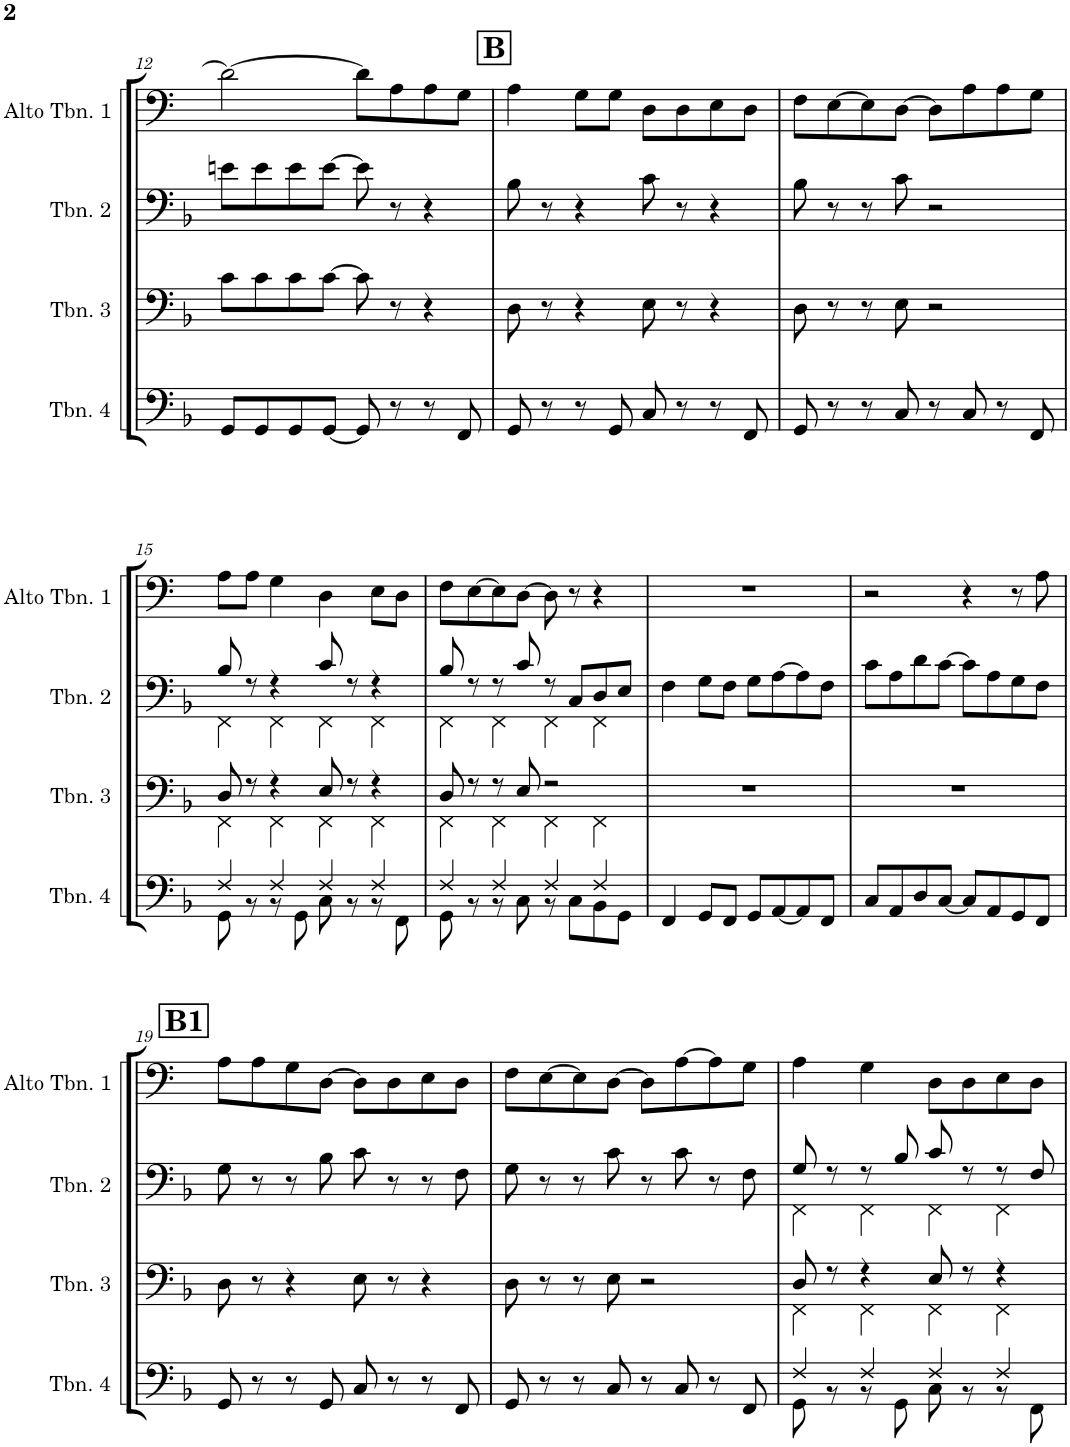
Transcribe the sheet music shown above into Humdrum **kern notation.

**kern	**kern	**kern	**kern
*part4	*part3	*part2	*part1
*staff4	*staff3	*staff2	*staff1
*I"Trombone 4	*I"Trombone 3	*I"Trombone 2	*I"Alto Trombone 1
*I'Tbn. 4	*I'Tbn. 3	*I'Tbn. 2	*I'Alto Tbn. 1
!!LO:PB:g=z
*clefF4	*clefF4	*clefF4	*clefF4
*	*	*	*Trd-3c-5
*k[b-]	*k[b-]	*k[b-]	*k[]
*M4/4	*M4/4	*M4/4	*M4/4
=12	=12	=12	=12
8GG/L	8c\L	8en\L	2d\_
8GG/	8c\	8e\	.
8GG/	8c\	8e\	.
[8GG/J	[8c\J	[8e\J	.
8GG/]	8c\]	8e\]	8d\L]
8r	8r	8r	8A\
8r	4r	4r	8A\
8FF/	.	.	8G\J
!!LO:REH:place=s1:a:B:cj:fs=14:t=B
=13	=13	=13	=13
8GG/	8D\	8B-\	4A\
8r	8r	8r	.
8r	4r	4r	8G\L
8GG/	.	.	8G\J
8C/	8E\	8c\	8D\L
8r	8r	8r	8D\
8r	4r	4r	8E\
8FF/	.	.	8D\J
=14	=14	=14	=14
8GG/	8D\	8B-\	8F\L
8r	8r	8r	[8E\
8r	8r	8r	8E\]
8C/	8E\	8c\	[8D\J
8r	2r	2r	8D\L]
8C/	.	.	8A\
8r	.	.	8A\
8FF/	.	.	8G\J
!!LO:LB:g=z
=15	=15	=15	=15
*^	*^	*^	*
4F/	8GG\	8D/	4FF\	8B-/	4FF\	8A\L
.	8r	8r	.	8r	.	8A\J
4F/	8r	4r	4FF\	4r	4FF\	4G\
.	8GG\	.	.	.	.	.
4F/	8C\	8E/	4FF\	8c/	4FF\	4D\
.	8r	8r	.	8r	.	.
4F/	8r	4r	4FF\	4r	4FF\	8E\L
.	8FF\	.	.	.	.	8D\J
=16	=16	=16	=16	=16	=16	=16
4F/	8GG\	8D/	4FF\	8B-/	4FF\	8F\L
.	8r	8r	.	8r	.	[8E\
4F/	8r	8r	4FF\	8r	4FF\	8E\]
.	8C\	8E/	.	8c/	.	[8D\J
4F/	8r	2r	4FF\	8r	4FF\	8D\]
.	8C\L	.	.	8C/L	.	8r
4F/	8BB-\	.	4FF\	8D/	4FF\	4r
.	8GG\J	.	.	8E/J	.	.
*v	*v	*	*	*v	*v	*
*	*v	*v	*	*
=17	=17	=17	=17
4FF/	1r	4F\	1r
8GG/L	.	8G\L	.
8FF/J	.	8F\J	.
8GG/L	.	8G\L	.
[8AA/	.	[8A\	.
8AA/]	.	8A\]	.
8FF/J	.	8F\J	.
=18	=18	=18	=18
8C/L	1r	8c\L	2r
8AA/	.	8A\	.
8D/	.	8d\	.
[8C/J	.	[8c\J	.
8C/L]	.	8c\L]	4r
8AA/	.	8A\	.
8GG/	.	8G\	8r
8FF/J	.	8F\J	8A\
!!LO:LB:g=z
!!LO:REH:place=s1:a:B:cj:fs=14:t=B1
=19	=19	=19	=19
8GG/	8D\	8G\	8A\L
8r	8r	8r	8A\
8r	4r	8r	8G\
8GG/	.	8B-\	[8D\J
8C/	8E\	8c\	8D\L]
8r	8r	8r	8D\
8r	4r	8r	8E\
8FF/	.	8F\	8D\J
=20	=20	=20	=20
8GG/	8D\	8G\	8F\L
8r	8r	8r	[8E\
8r	8r	8r	8E\]
8C/	8E\	8c\	[8D\J
8r	2r	8r	8D\L]
8C/	.	8c\	[8A\
8r	.	8r	8A\]
8FF/	.	8F\	8G\J
=21	=21	=21	=21
*^	*^	*^	*
4F/	8GG\	8D/	4FF\	8G/	4FF\	4A\
.	8r	8r	.	8r	.	.
4F/	8r	4r	4FF\	8r	4FF\	4G\
.	8GG\	.	.	8B-/	.	.
4F/	8C\	8E/	4FF\	8c/	4FF\	8D\L
.	8r	8r	.	8r	.	8D\
4F/	8r	4r	4FF\	8r	4FF\	8E\
.	8FF\	.	.	8F/	.	8D\J
*v	*v	*	*	*v	*v	*
*	*v	*v	*	*
=	=	=	=
*-	*-	*-	*-
